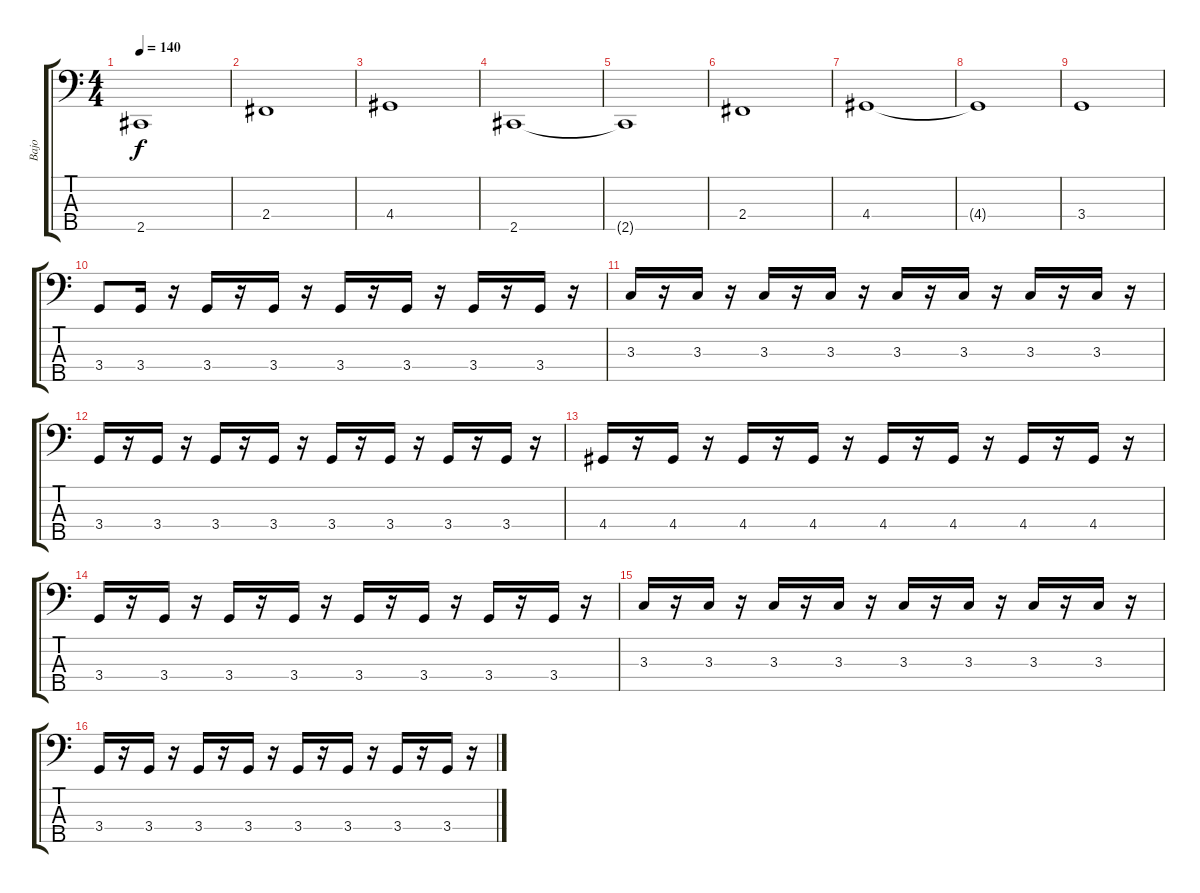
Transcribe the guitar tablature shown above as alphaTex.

\track ("Bajo" "Bajo") {instrument fretlessbass}
\staff {score tabs}
\tuning (G2 D2 A1 E1 B0) {hide}
\ts (4 4)
\tempo 140
\clef f4
\ks c
2.5{t}.1{dy f} |
2.4.1 |
4.4.1 |
2.5.1 |
2.5{t}.1 |
2.4.1 |
4.4.1 |
4.4{t}.1 |
3.4.1 |
3.4.8 3.4.16 r.16 3.4.16 r.16 3.4.16 r.16 3.4.16 r.16 3.4.16 r.16 3.4.16 r.16 3.4.16 r.16 |
3.3.16 r.16 3.3.16 r.16 3.3.16 r.16 3.3.16 r.16 3.3.16 r.16 3.3.16 r.16 3.3.16 r.16 3.3.16 r.16 |
3.4.16 r.16 3.4.16 r.16 3.4.16 r.16 3.4.16 r.16 3.4.16 r.16 3.4.16 r.16 3.4.16 r.16 3.4.16 r.16 |
4.4.16 r.16 4.4.16 r.16 4.4.16 r.16 4.4.16 r.16 4.4.16 r.16 4.4.16 r.16 4.4.16 r.16 4.4.16 r.16 |
3.4.16 r.16 3.4.16 r.16 3.4.16 r.16 3.4.16 r.16 3.4.16 r.16 3.4.16 r.16 3.4.16 r.16 3.4.16 r.16 |
3.3.16 r.16 3.3.16 r.16 3.3.16 r.16 3.3.16 r.16 3.3.16 r.16 3.3.16 r.16 3.3.16 r.16 3.3.16 r.16 |
3.4.16 r.16 3.4.16 r.16 3.4.16 r.16 3.4.16 r.16 3.4.16 r.16 3.4.16 r.16 3.4.16 r.16 3.4.16 r.16
